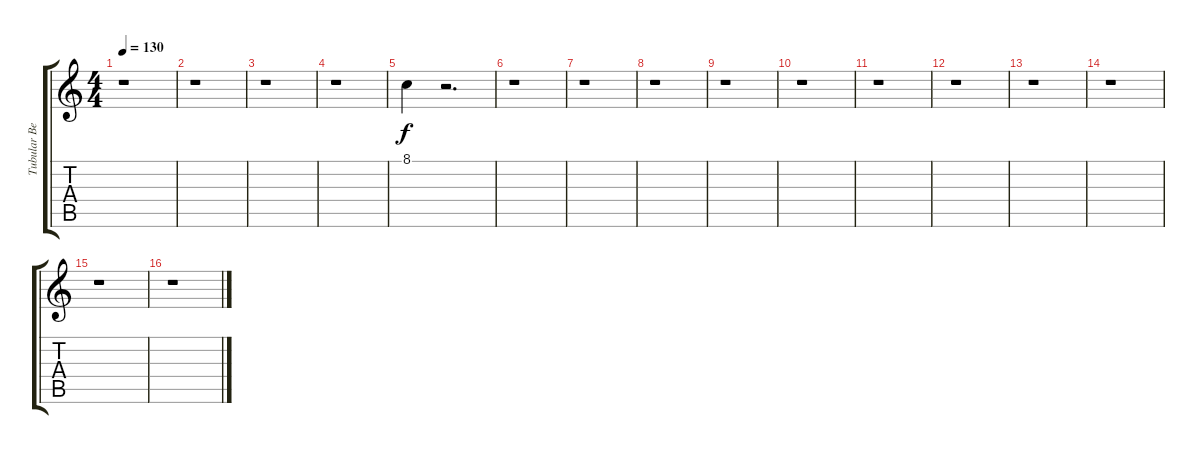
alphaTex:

\track ("Tubular Bells" "Tubular Be") {instrument tubularbells}
\staff {score tabs}
\tuning (E4 B3 G3 D3 A2 E2) {hide}
\ts (4 4)
\tempo 130
\clef g2
\ks c
r.1{dy f} |
r.1 |
r.1 |
r.1 |
8.1.4 r.2{d} |
r.1 |
r.1 |
r.1 |
r.1 |
r.1 |
r.1 |
r.1 |
r.1 |
r.1 |
r.1 |
r.1
